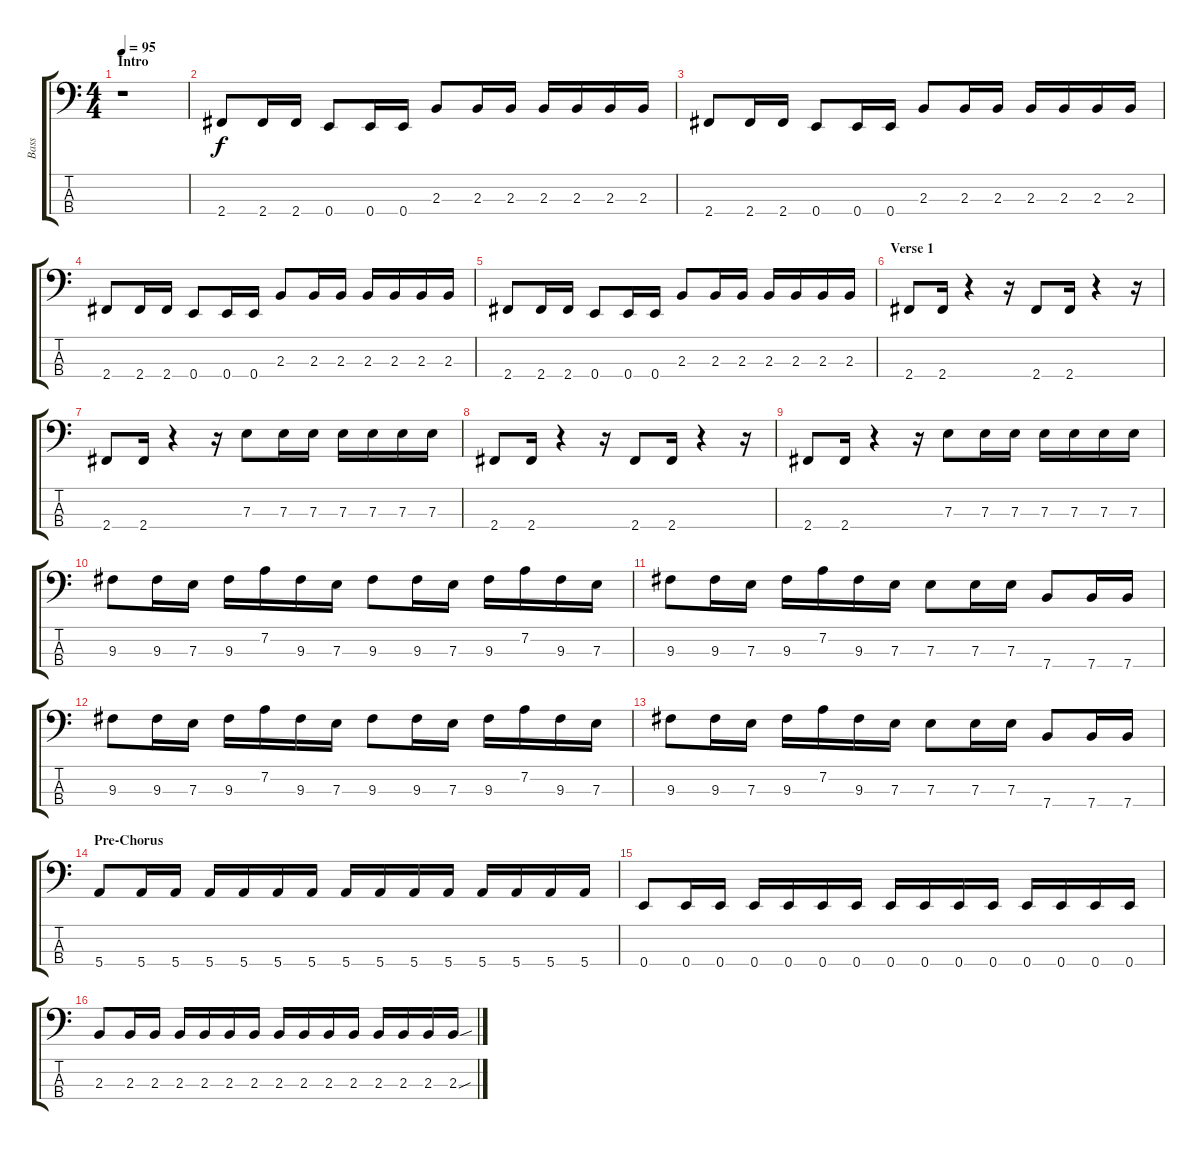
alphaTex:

\track ("Bass" "Bass") {instrument electricbasspick}
\staff {score tabs}
\tuning (G2 D2 A1 E1) {hide}
\ts (4 4)
\section ("" "Intro")
\tempo 95
\clef f4
\ks c
r.1{dy f instrument electricbasspick} |
2.4.8 2.4.16 2.4.16 0.4.8 0.4.16 0.4.16 2.3.8 2.3.16 2.3.16 2.3.16 2.3.16 2.3.16 2.3.16 |
2.4.8 2.4.16 2.4.16 0.4.8 0.4.16 0.4.16 2.3.8 2.3.16 2.3.16 2.3.16 2.3.16 2.3.16 2.3.16 |
2.4.8 2.4.16 2.4.16 0.4.8 0.4.16 0.4.16 2.3.8 2.3.16 2.3.16 2.3.16 2.3.16 2.3.16 2.3.16 |
2.4.8 2.4.16 2.4.16 0.4.8 0.4.16 0.4.16 2.3.8 2.3.16 2.3.16 2.3.16 2.3.16 2.3.16 2.3.16 |
\section ("" "Verse 1 ")
2.4.8 2.4.16 r.4 r.16 2.4.8 2.4.16 r.4 r.16 |
2.4.8 2.4.16 r.4 r.16 7.3.8 7.3.16 7.3.16 7.3.16 7.3.16 7.3.16 7.3.16 |
2.4.8 2.4.16 r.4 r.16 2.4.8 2.4.16 r.4 r.16 |
2.4.8 2.4.16 r.4 r.16 7.3.8 7.3.16 7.3.16 7.3.16 7.3.16 7.3.16 7.3.16 |
9.3.8 9.3.16 7.3.16 9.3.16 7.2.16 9.3.16 7.3.16 9.3.8 9.3.16 7.3.16 9.3.16 7.2.16 9.3.16 7.3.16 |
9.3.8 9.3.16 7.3.16 9.3.16 7.2.16 9.3.16 7.3.16 7.3.8 7.3.16 7.3.16 7.4.8 7.4.16 7.4.16 |
9.3.8 9.3.16 7.3.16 9.3.16 7.2.16 9.3.16 7.3.16 9.3.8 9.3.16 7.3.16 9.3.16 7.2.16 9.3.16 7.3.16 |
9.3.8 9.3.16 7.3.16 9.3.16 7.2.16 9.3.16 7.3.16 7.3.8 7.3.16 7.3.16 7.4.8 7.4.16 7.4.16 |
\section ("" "Pre-Chorus")
5.4.8 5.4.16 5.4.16 5.4.16 5.4.16 5.4.16 5.4.16 5.4.16 5.4.16 5.4.16 5.4.16 5.4.16 5.4.16 5.4.16 5.4.16 |
0.4.8 0.4.16 0.4.16 0.4.16 0.4.16 0.4.16 0.4.16 0.4.16 0.4.16 0.4.16 0.4.16 0.4.16 0.4.16 0.4.16 0.4.16 |
2.3.8 2.3.16 2.3.16 2.3.16 2.3.16 2.3.16 2.3.16 2.3.16 2.3.16 2.3.16 2.3.16 2.3.16 2.3.16 2.3.16 2.3{sou}.16
